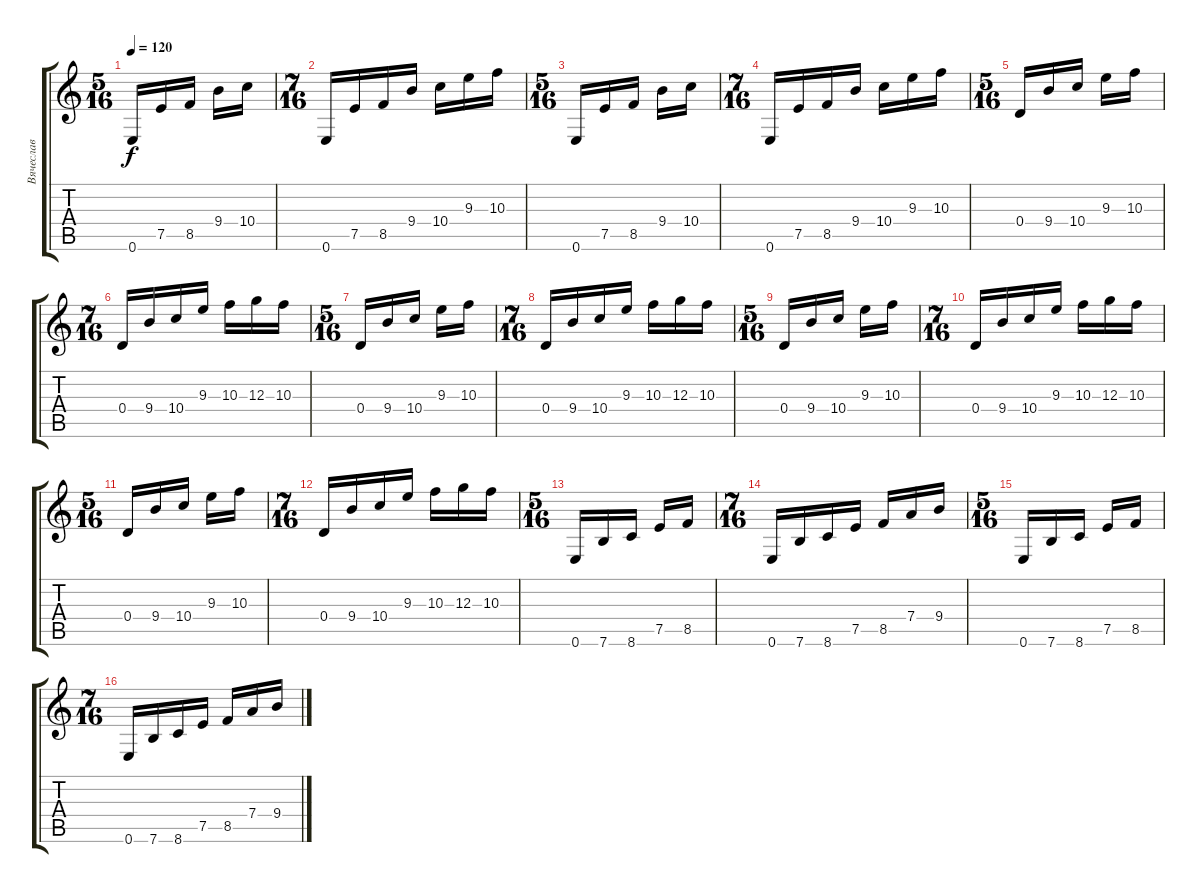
\track ("Вячеслав" "Вячеслав") {instrument distortionguitar}
\staff {score tabs}
\tuning (E4 B3 G3 D3 A2 E2) {hide}
\ts (5 16)
\tempo 120
\clef g2
\ks c
0.6.16{dy f} 7.5.16 8.5.16 9.4.16 10.4.16 |
\ts (7 16)
0.6.16 7.5.16 8.5.16 9.4.16 10.4.16 9.3.16 10.3.16 |
\ts (5 16)
0.6.16 7.5.16 8.5.16 9.4.16 10.4.16 |
\ts (7 16)
0.6.16 7.5.16 8.5.16 9.4.16 10.4.16 9.3.16 10.3.16 |
\ts (5 16)
0.4.16 9.4.16 10.4.16 9.3.16 10.3.16 |
\ts (7 16)
0.4.16 9.4.16 10.4.16 9.3.16 10.3.16 12.3.16 10.3.16 |
\ts (5 16)
0.4.16 9.4.16 10.4.16 9.3.16 10.3.16 |
\ts (7 16)
0.4.16 9.4.16 10.4.16 9.3.16 10.3.16 12.3.16 10.3.16 |
\ts (5 16)
0.4.16 9.4.16 10.4.16 9.3.16 10.3.16 |
\ts (7 16)
0.4.16 9.4.16 10.4.16 9.3.16 10.3.16 12.3.16 10.3.16 |
\ts (5 16)
0.4.16 9.4.16 10.4.16 9.3.16 10.3.16 |
\ts (7 16)
0.4.16 9.4.16 10.4.16 9.3.16 10.3.16 12.3.16 10.3.16 |
\ts (5 16)
0.6.16 7.6.16 8.6.16 7.5.16 8.5.16 |
\ts (7 16)
0.6.16 7.6.16 8.6.16 7.5.16 8.5.16 7.4.16 9.4.16 |
\ts (5 16)
0.6.16 7.6.16 8.6.16 7.5.16 8.5.16 |
\ts (7 16)
0.6.16 7.6.16 8.6.16 7.5.16 8.5.16 7.4.16 9.4.16
